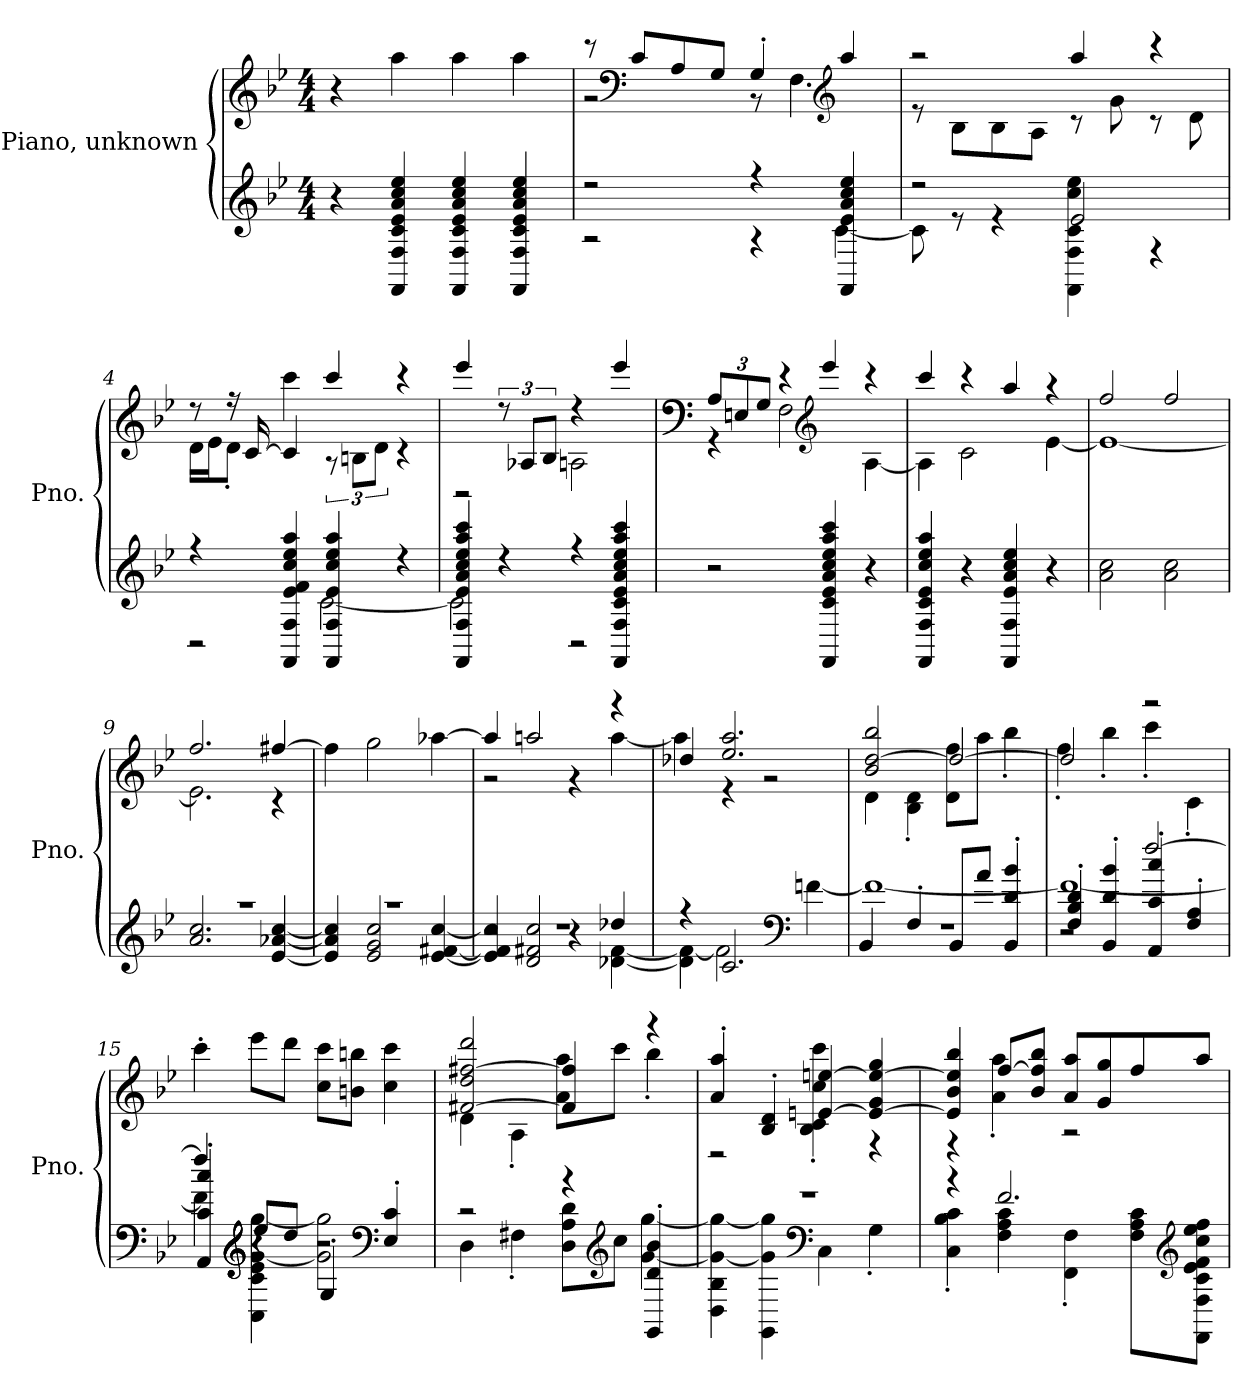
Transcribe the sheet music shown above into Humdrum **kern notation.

**kern	**kern
*part1	*part1
*staff2	*staff1
*I"Piano, unknown	*
*I'Pno.	*
*clefG2	*clefG2
*k[b-e-]	*k[b-e-]
*M4/4	*M4/4
*MM120	*MM120
=1	=1
4r	4r
4FF/ 4F/ 4c/ 4e-/ 4a/ 4cc/ 4ee-/	4aa\
4FF/ 4F/ 4c/ 4e-/ 4a/ 4cc/ 4ee-/	4aa\
4FF/ 4F/ 4c/ 4e-/ 4a/ 4cc/ 4ee-/	4aa\
=2	=2
*^	*^
2r	2r	8r	2r
*	*	*clefF4	*
.	.	8c/L	.
.	.	8A/	.
.	.	8G/J	.
4r	4r	4G'/	8r
.	.	.	4.F\
*	*	*clefG2	*
4FF/ 4e-/ 4a/ 4cc/ 4ee-/	[4c\	4aa/	.
=3	=3	=3	=3
2r	8c\]	2r	8r
.	8r	.	8B-\L
.	4r	.	8B-\
.	.	.	8A\J
2e-/	4FF\ 4F\ 4c\ 4cc\ 4ee-\	4aa/	8r
.	.	.	8g\
.	4r	4r	8r
.	.	.	8d\
=4	=4	=4	=4
4r	2r	8r	16d\LL
.	.	.	16e-\J
.	.	16r	8d'\J
.	.	[16c/	.
4FF/ 4F/ 4e-/ 4f/ 4cc/ 4ee-/ 4aa/	.	4c/]	4ccc\
4FF/ 4F/ 4e-/ 4cc/ 4ee-/ 4aa/	[2c\	4ccc/	12r
.	.	.	12Bn\L
.	.	.	12d\J
4r	.	4r	4r
!!LO:LB:g=z	!!
=5	=5	=5	=5
4FF/ 4F/ 4e-/ 4a/ 4cc/ 4ee-/ 4aa/ 4ccc/	2c\]	4eee-/	2r
4r	.	12r	.
.	.	12A-X/L	.
.	.	12B-/J	.
4r	2r	4r	2An\
4FF/ 4F/ 4c/ 4e-/ 4a/ 4cc/ 4ee-/ 4aa/ 4ccc/	.	4eee-/	.
*v	*v	*	*
=6	=6	=6
*	*clefF4	*
*	*Xbrackettup	*
2r	12A/L	4r
.	12En/	.
.	12G/J	.
.	4r	2F\
*	*clefG2	*
4FF/ 4c/ 4e-/ 4a/ 4cc/ 4ee-/ 4aa/ 4ccc/	4eee-/	.
4r	4r	[4A\
=7	=7	=7
4FF/ 4F/ 4c/ 4e-/ 4cc/ 4ee-/ 4aa/	4ccc/	4A\]
4r	4r	2c\
4FF/ 4F/ 4e-/ 4a/ 4cc/ 4ee-/	4aa/	.
4r	4r	[4e-\
=8	=8	=8
2a\ 2cc\	2ff/	1e-_
2a\ 2cc\	2ff/	.
=9	=9	=9
*^	*	*
1r	2.a/ 2.cc/	2.ff/	2.e-\]
.	[4e-/ [4a-X/ [4cc/	[4ff#X/	4r
*	*	*v	*v
=10	=10	=10
1r	4e-/] 4a-/] 4cc/]	4ff#\]
.	2e-/ 2g/ 2cc/	2gg\
.	[4e-/ [4f#X/ [4cc/	[4aa-X\
!!LO:LB:g=z
=11	=11	=11
*	*^	*^
1r	2r	4e-/] 4f#/] 4cc/]	4aa-/]	2r
.	.	2d/ 2f#X/ 2cc/	2aan/	.
.	4r	.	.	4r
.	[4d-X\ [4f#\	4dd-X/	4r	[4aa\
*	*v	*v	*	*
=12	=12	=12	=12
4r	4d-\] 4f#\_	4dd-X/	4aa\]
2.c/	2f#\]	2.ee-/ 2.aa/	4r
.	.	.	2r
*clefF4	*	*	*
.	[4fn\	.	.
=13	=13	=13	=13
*	*^	*	*
1r	1f_	4BB-/	2b-/ [2dd/ 2bb-/	4d\
.	.	4F'/	.	4B-\' 4d\'
.	.	8BB-/L	2dd/_	8d\ 8ff\L
.	.	8a/J	.	8aa\J
.	.	4BB-/' 4d/' 4b-/'	.	4bb-'\
=14	=14	=14	=14	=14
2r	1f_	4F/' 4B-/' 4d/'	2dd/]	4ff'\
.	.	4BB-/' 4d/' 4b-/'	.	4bb-'\
[2ff/	.	4AA/' 4c/' 4cc/'	2r	4ccc'\
.	.	4F/' 4A/'	.	4c'\
*	*	*	*v	*v
=15	=15	=15	=15
4ff/]	4f\]	4AA/' 4c/' 4cc/'	4ccc'\
*clefG2	*	*	*
4r	4C\ 4c\ 4e-\ [4g\ [4gg\	8ee-/L	8eee-\L
.	.	8dd/J	8ddd\J
2r	2g\] 2gg\]	4G'/	8cc\ 8ccc\L
.	.	.	8bn\ 8bbn\J
*clefF4	*	*	*
.	.	4E-/' 4c/'	4cc\ 4ccc\
*	*v	*v	*
!!LO:LB:g=z
=16	=16	=16
*	*	*^
2r	4D\	[2f#X/ 2dd/ [2ff#X/ 2ddd/	4d\
.	4F#X'\	.	4A'\
4r	8D\ 8A\ 8d\L	4f#/] 4ff#/]	8a\ 8aa\L
*clefG2	*	*	*
.	8cc\J	.	8ccc\J
4GG/' 4d/' 4b-/'	[4g\ [4gg\	4r	4bb-'\
=17	=17	=17	=17
1r	4D\ 4B-\ 4g\_ 4gg\_	4a/' 4aa/'	2r
.	4GG\ 4g\] 4gg\]	4B-/' 4d/'	.
*clefF4	*	*	*
.	4C\	[4en/ [4een/	4B-\' 4c\' 4cc\' 4ccc\'
.	4G'\	4e/_ 4g/ 4ee/_ 4gg/	4r
=18	=18	=18	=18
4r	4C\' 4B-\' 4c\'	4e/] 4b-/ 4ee/] 4bb-/	4r
2.f/	4F\ 4A\ 4c\	[8ff/L	4a\' 4aa\'
.	.	8b-/ 8ff/] 8bb-/J	.
.	4FF\' 4F\'	8a/ 8aa/L	2r
.	.	8g/ 8gg/	.
.	8F\ 8A\ 8c\L	8ff/	.
*clefG2	*	*	*
.	8FF\ 8F\ 8c\ 8e-\ 8f\ 8cc\ 8ee-\ 8ff\J	8aa/J	.
*v	*v	*	*
*	*v	*v
=	=
*-	*-
